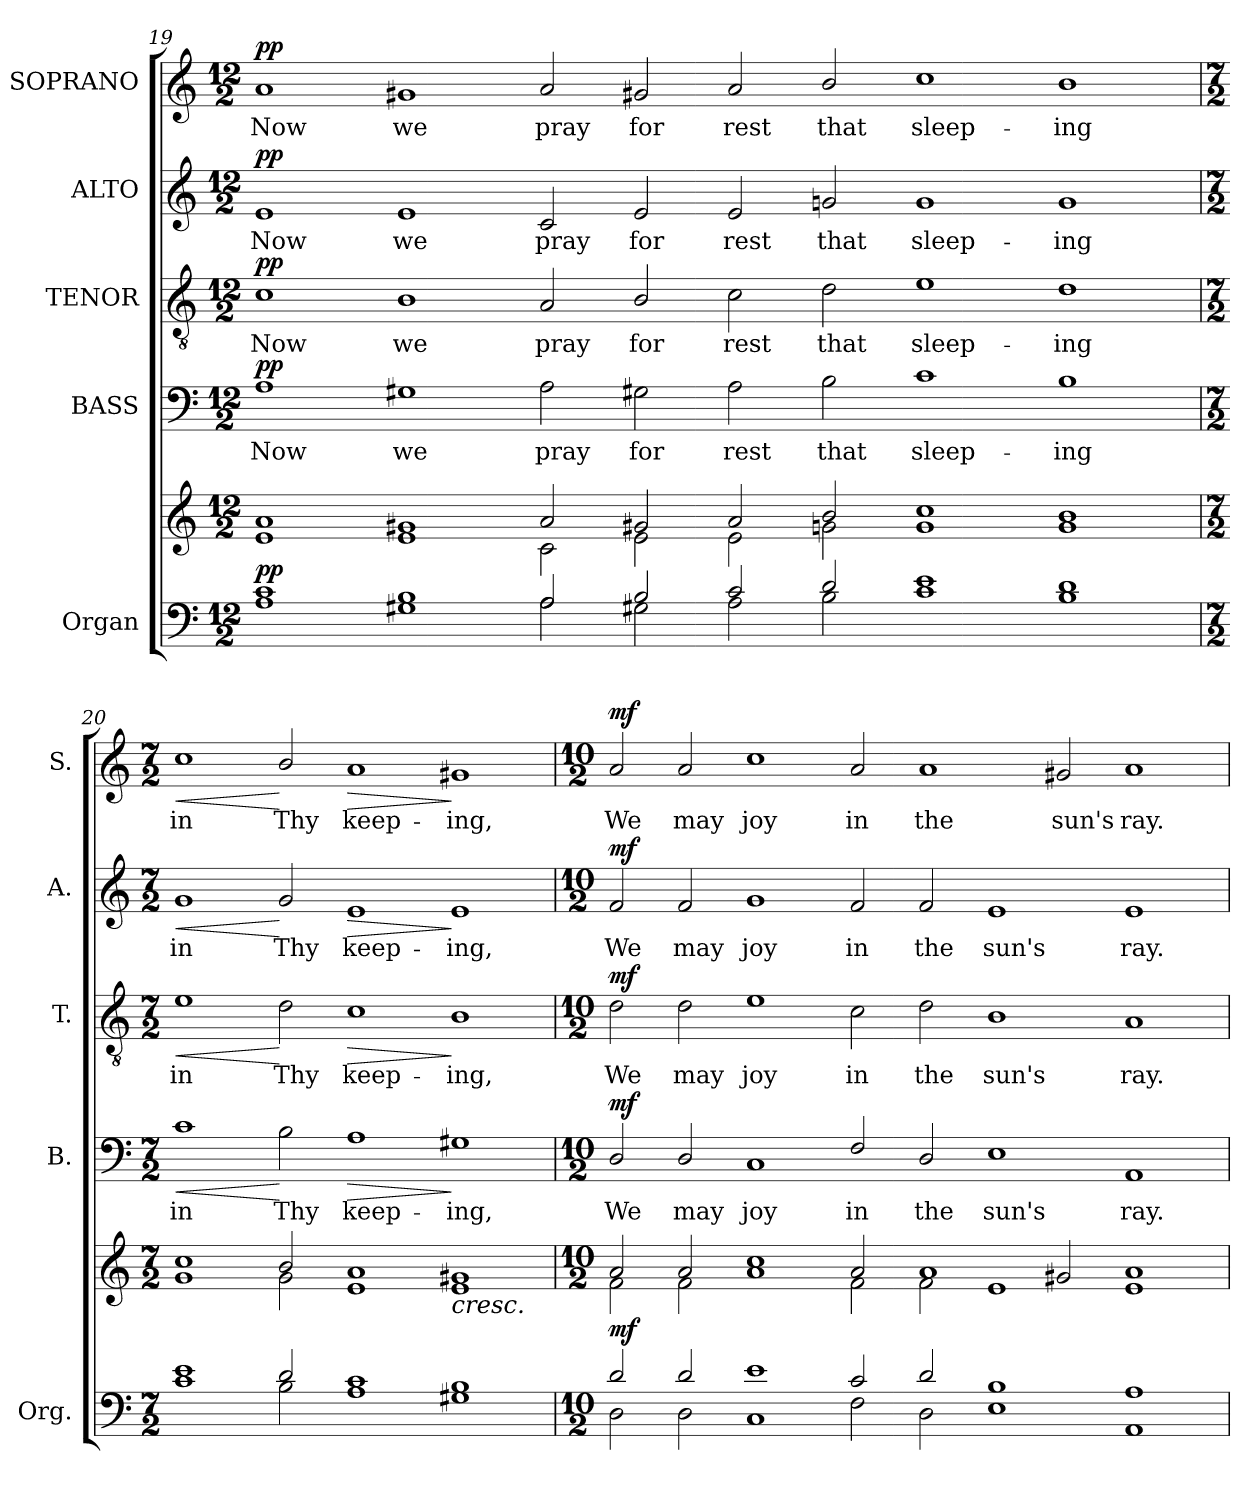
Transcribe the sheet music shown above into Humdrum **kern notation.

**kern	**kern	**dynam	**kern	**text	**dynam	**kern	**text	**dynam	**kern	**text	**dynam	**kern	**text	**dynam
*part5	*part5	*part5	*part4	*part4	*part4	*part3	*part3	*part3	*part2	*part2	*part2	*part1	*part1	*part1
*staff6	*staff5	*staff5/6	*staff4	*staff4	*staff4	*staff3	*staff3	*staff3	*staff2	*staff2	*staff2	*staff1	*staff1	*staff1
*I"Organ	*	*	*I"BASS	*	*	*I"TENOR	*	*	*I"ALTO	*	*	*I"SOPRANO	*	*
*I'Org.	*	*	*I'B.	*	*	*I'T.	*	*	*I'A.	*	*	*I'S.	*	*
!!LO:PB:g=z
*clefF4	*clefG2	*	*clefF4	*	*	*clefGv2	*	*	*clefG2	*	*	*clefG2	*	*
*	*	*	*	*	*	*ITrd7c12	*	*	*	*	*	*	*	*
*k[]	*k[]	*	*k[]	*	*	*k[]	*	*	*k[]	*	*	*k[]	*	*
*C:	*C:	*	*C:	*	*	*C:	*	*	*C:	*	*	*C:	*	*
*M12/2	*M12/2	*	*M12/2	*	*	*M12/2	*	*	*M12/2	*	*	*M12/2	*	*
=19	=19	=19	=19	=19	=19	=19	=19	=19	=19	=19	=19	=19	=19	=19
*^	*^	*	*	*	*	*	*	*	*	*	*	*	*	*
!	!	!	!	!	!	!LO:LY:b:color=#000000	!	!	!	!	!	!	!	!	!	!
!	!	!	!	!	!	!	!	!	!LO:LY:b:color=#000000	!	!	!	!	!	!	!
!	!	!	!	!	!	!	!	!	!	!	!	!LO:LY:b:color=#000000	!	!	!	!
!	!	!	!	!	!	!	!	!	!	!	!	!	!	!	!LO:LY:b:color=#000000	!
1ci	1Ai	1ai	1ei	pp	1Ai	Now	pp	1Ci	Now	pp	1ei	Now	pp	1ai	Now	pp
!	!	!	!	!	!	!LO:LY:b:color=#000000	!	!	!	!	!	!	!	!	!	!
!	!	!	!	!	!	!	!	!	!LO:LY:b:color=#000000	!	!	!	!	!	!	!
!	!	!	!	!	!	!	!	!	!	!	!	!LO:LY:b:color=#000000	!	!	!	!
!	!	!	!	!	!	!	!	!	!	!	!	!	!	!	!LO:LY:b:color=#000000	!
1Bi	1G#Xi	1g#Xi	1ei	.	1G#Xi	we	.	1BBi	we	.	1ei	we	.	1g#Xi	we	.
!	!	!	!	!	!	!LO:LY:b:color=#000000	!	!	!	!	!	!	!	!	!	!
!	!	!	!	!	!	!	!	!	!LO:LY:b:color=#000000	!	!	!	!	!	!	!
!	!	!	!	!	!	!	!	!	!	!	!	!LO:LY:b:color=#000000	!	!	!	!
!	!	!	!	!	!	!	!	!	!	!	!	!	!	!	!LO:LY:b:color=#000000	!
2Ai/	2Ai\	2ai/	2ci\	.	2Ai\	pray	.	2AAi/	pray	.	2ci/	pray	.	2ai/	pray	.
!	!	!	!	!	!	!LO:LY:b:color=#000000	!	!	!	!	!	!	!	!	!	!
!	!	!	!	!	!	!	!	!	!LO:LY:b:color=#000000	!	!	!	!	!	!	!
!	!	!	!	!	!	!	!	!	!	!	!	!LO:LY:b:color=#000000	!	!	!	!
!	!	!	!	!	!	!	!	!	!	!	!	!	!	!	!LO:LY:b:color=#000000	!
2Bi/	2G#Xi\	2g#Xi/	2ei\	.	2G#Xi\	for	.	2BBi/	for	.	2ei/	for	.	2g#Xi/	for	.
!	!	!	!	!	!	!LO:LY:b:color=#000000	!	!	!	!	!	!	!	!	!	!
!	!	!	!	!	!	!	!	!	!LO:LY:b:color=#000000	!	!	!	!	!	!	!
!	!	!	!	!	!	!	!	!	!	!	!	!LO:LY:b:color=#000000	!	!	!	!
!	!	!	!	!	!	!	!	!	!	!	!	!	!	!	!LO:LY:b:color=#000000	!
2ci/	2Ai\	2ai/	2ei\	.	2Ai\	rest	.	2Ci\	rest	.	2ei/	rest	.	2ai/	rest	.
!	!	!	!	!	!	!LO:LY:b:color=#000000	!	!	!	!	!	!	!	!	!	!
!	!	!	!	!	!	!	!	!	!LO:LY:b:color=#000000	!	!	!	!	!	!	!
!	!	!	!	!	!	!	!	!	!	!	!	!LO:LY:b:color=#000000	!	!	!	!
!	!	!	!	!	!	!	!	!	!	!	!	!	!	!	!LO:LY:b:color=#000000	!
2di/	2Bi\	2bi/	2gni\	.	2Bi\	that	.	2Di\	that	.	2gni/	that	.	2bi/	that	.
!	!	!	!	!	!	!LO:LY:b:color=#000000	!	!	!	!	!	!	!	!	!	!
!	!	!	!	!	!	!	!	!	!LO:LY:b:color=#000000	!	!	!	!	!	!	!
!	!	!	!	!	!	!	!	!	!	!	!	!LO:LY:b:color=#000000	!	!	!	!
!	!	!	!	!	!	!	!	!	!	!	!	!	!	!	!LO:LY:b:color=#000000	!
1ei	1ci	1cci	1gi	.	1ci	sleep-	.	1Ei	sleep-	.	1gi	sleep-	.	1cci	sleep-	.
!	!	!	!	!	!	!LO:LY:b:color=#000000	!	!	!	!	!	!	!	!	!	!
!	!	!	!	!	!	!	!	!	!LO:LY:b:color=#000000	!	!	!	!	!	!	!
!	!	!	!	!	!	!	!	!	!	!	!	!LO:LY:b:color=#000000	!	!	!	!
!	!	!	!	!	!	!	!	!	!	!	!	!	!	!	!LO:LY:b:color=#000000	!
1di	1Bi	1bi	1gi	.	1Bi	-ing	.	1Di	-ing	.	1gi	-ing	.	1bi	-ing	.
=20	=20	=20	=20	=20	=20	=20	=20	=20	=20	=20	=20	=20	=20	=20	=20	=20
*M7/2	*	*M7/2	*	*	*M7/2	*	*	*M7/2	*	*	*M7/2	*	*	*M7/2	*	*
!	!	!	!	!	!	!LO:LY:b:color=#000000	!LO:HP:b	!	!	!	!	!	!	!	!	!
!	!	!	!	!	!	!	!	!	!LO:LY:b:color=#000000	!LO:HP:b	!	!	!	!	!	!
!	!	!	!	!	!	!	!	!	!	!	!	!LO:LY:b:color=#000000	!LO:HP:b	!	!	!
!	!	!	!	!	!	!	!	!	!	!	!	!	!	!	!LO:LY:b:color=#000000	!LO:HP:b
1ei	1ci	1cci	1gi	.	1ci	in	<	1Ei	in	<	1gi	in	<	1cci	in	<
!	!	!	!	!	!	!LO:LY:b:color=#000000	!	!	!	!	!	!	!	!	!	!
!	!	!	!	!	!	!	!	!	!LO:LY:b:color=#000000	!	!	!	!	!	!	!
!	!	!	!	!	!	!	!	!	!	!	!	!LO:LY:b:color=#000000	!	!	!	!
!	!	!	!	!	!	!	!	!	!	!	!	!	!	!	!LO:LY:b:color=#000000	!
2di/	2Bi\	2bi/	2gi\	[	2Bi\	Thy	[	2Di\	Thy	[	2gi/	Thy	[	2bi/	Thy	[
!	!	!	!	!	!	!LO:LY:b:color=#000000	!LO:HP:b	!	!	!	!	!	!	!	!	!
!	!	!	!	!	!	!	!	!	!LO:LY:b:color=#000000	!LO:HP:b	!	!	!	!	!	!
!	!	!	!	!	!	!	!	!	!	!	!	!LO:LY:b:color=#000000	!LO:HP:b	!	!	!
!	!	!	!	!	!	!	!	!	!	!	!	!	!	!	!LO:LY:b:color=#000000	!LO:HP:b
1ci	1Ai	1ai	1ei	]	1Ai	keep-	>	1Ci	keep-	>	1ei	keep-	>	1ai	keep-	>
!	!	!	!	!LO:HP:b	!	!	!	!	!	!	!	!	!	!	!	!
!	!	!	!	!LO:HP:n=1:b	!	!	!	!	!	!	!	!	!	!	!	!
!	!	!	!	!	!	!LO:LY:b:color=#000000	!	!	!	!	!	!	!	!	!	!
!	!	!	!	!	!	!	!	!	!LO:LY:b:color=#000000	!	!	!	!	!	!	!
!	!	!	!	!	!	!	!	!	!	!	!	!LO:LY:b:color=#000000	!	!	!	!
!	!	!	!	!	!	!	!	!	!	!	!	!	!	!	!LO:LY:b:color=#000000	!
1Bi	1G#Xi	1g#Xi	1ei	< >	1G#Xi	-ing,	]	1BBi	-ing,	]	1ei	-ing,	]	1g#Xi	-ing,	]
!!LO:LB:g=z
=21	=21	=21	=21	=21	=21	=21	=21	=21	=21	=21	=21	=21	=21	=21	=21	=21
*M10/2	*	*M10/2	*	*	*M10/2	*	*	*M10/2	*	*	*M10/2	*	*	*M10/2	*	*
!	!	!	!	!	!	!LO:LY:b:color=#000000	!	!	!	!	!	!	!	!	!	!
!	!	!	!	!	!	!	!	!	!LO:LY:b:color=#000000	!	!	!	!	!	!	!
!	!	!	!	!	!	!	!	!	!	!	!	!LO:LY:b:color=#000000	!	!	!	!
!	!	!	!	!	!	!	!	!	!	!	!	!	!	!	!LO:LY:b:color=#000000	!
2di/	2Di\	2ai/	2fi\	mf	2Di/	We	mf	2Di\	We	mf	2fi/	We	mf	2ai/	We	mf
!	!	!	!	!	!	!LO:LY:b:color=#000000	!	!	!	!	!	!	!	!	!	!
!	!	!	!	!	!	!	!	!	!LO:LY:b:color=#000000	!	!	!	!	!	!	!
!	!	!	!	!	!	!	!	!	!	!	!	!LO:LY:b:color=#000000	!	!	!	!
!	!	!	!	!	!	!	!	!	!	!	!	!	!	!	!LO:LY:b:color=#000000	!
2di/	2Di\	2ai/	2fi\	.	2Di/	may	.	2Di\	may	.	2fi/	may	.	2ai/	may	.
!	!	!	!	!	!	!LO:LY:b:color=#000000	!	!	!	!	!	!	!	!	!	!
!	!	!	!	!	!	!	!	!	!LO:LY:b:color=#000000	!	!	!	!	!	!	!
!	!	!	!	!	!	!	!	!	!	!	!	!LO:LY:b:color=#000000	!	!	!	!
!	!	!	!	!	!	!	!	!	!	!	!	!	!	!	!LO:LY:b:color=#000000	!
1ei	1Ci	1cci	1ai	.	1Ci	joy	.	1Ei	joy	.	1gi	joy	.	1cci	joy	.
!	!	!	!	!	!	!LO:LY:b:color=#000000	!	!	!	!	!	!	!	!	!	!
!	!	!	!	!	!	!	!	!	!LO:LY:b:color=#000000	!	!	!	!	!	!	!
!	!	!	!	!	!	!	!	!	!	!	!	!LO:LY:b:color=#000000	!	!	!	!
!	!	!	!	!	!	!	!	!	!	!	!	!	!	!	!LO:LY:b:color=#000000	!
2ci/	2Fi\	2ai/	2fi\	.	2Fi/	in	.	2Ci\	in	.	2fi/	in	.	2ai/	in	.
!	!	!	!	!	!	!LO:LY:b:color=#000000	!	!	!	!	!	!	!	!	!	!
!	!	!	!	!	!	!	!	!	!LO:LY:b:color=#000000	!	!	!	!	!	!	!
!	!	!	!	!	!	!	!	!	!	!	!	!LO:LY:b:color=#000000	!	!	!	!
!	!	!	!	!	!	!	!	!	!	!	!	!	!	!	!LO:LY:b:color=#000000	!
2di/	2Di\	1ai	2fi\	.	2Di/	the	.	2Di\	the	.	2fi/	the	.	1ai	the	.
!	!	!	!	!	!	!LO:LY:b:color=#000000	!	!	!	!	!	!	!	!	!	!
!	!	!	!	!	!	!	!	!	!LO:LY:b:color=#000000	!	!	!	!	!	!	!
!	!	!	!	!	!	!	!	!	!	!	!	!LO:LY:b:color=#000000	!	!	!	!
1Bi	1Ei	.	1ei	.	1Ei	sun's	.	1BBi	sun's	.	1ei	sun's	.	.	.	.
!	!	!	!	!	!	!	!	!	!	!	!	!	!	!	!LO:LY:b:color=#000000	!
.	.	2g#Xi/	.	.	.	.	.	.	.	.	.	.	.	2g#Xi/	sun's	.
!	!	!	!	!	!	!LO:LY:b:color=#000000	!	!	!	!	!	!	!	!	!	!
!	!	!	!	!	!	!	!	!	!LO:LY:b:color=#000000	!	!	!	!	!	!	!
!	!	!	!	!	!	!	!	!	!	!	!	!LO:LY:b:color=#000000	!	!	!	!
!	!	!	!	!	!	!	!	!	!	!	!	!	!	!	!LO:LY:b:color=#000000	!
1Ai	1AAi	1ai	1ei	.	1AAi	ray.	.	1AAi	ray.	.	1ei	ray.	.	1ai	ray.	.
*v	*v	*	*	*	*	*	*	*	*	*	*	*	*	*	*	*
*	*v	*v	*	*	*	*	*	*	*	*	*	*	*	*	*
=	=	=	=	=	=	=	=	=	=	=	=	=	=	=
*-	*-	*-	*-	*-	*-	*-	*-	*-	*-	*-	*-	*-	*-	*-
